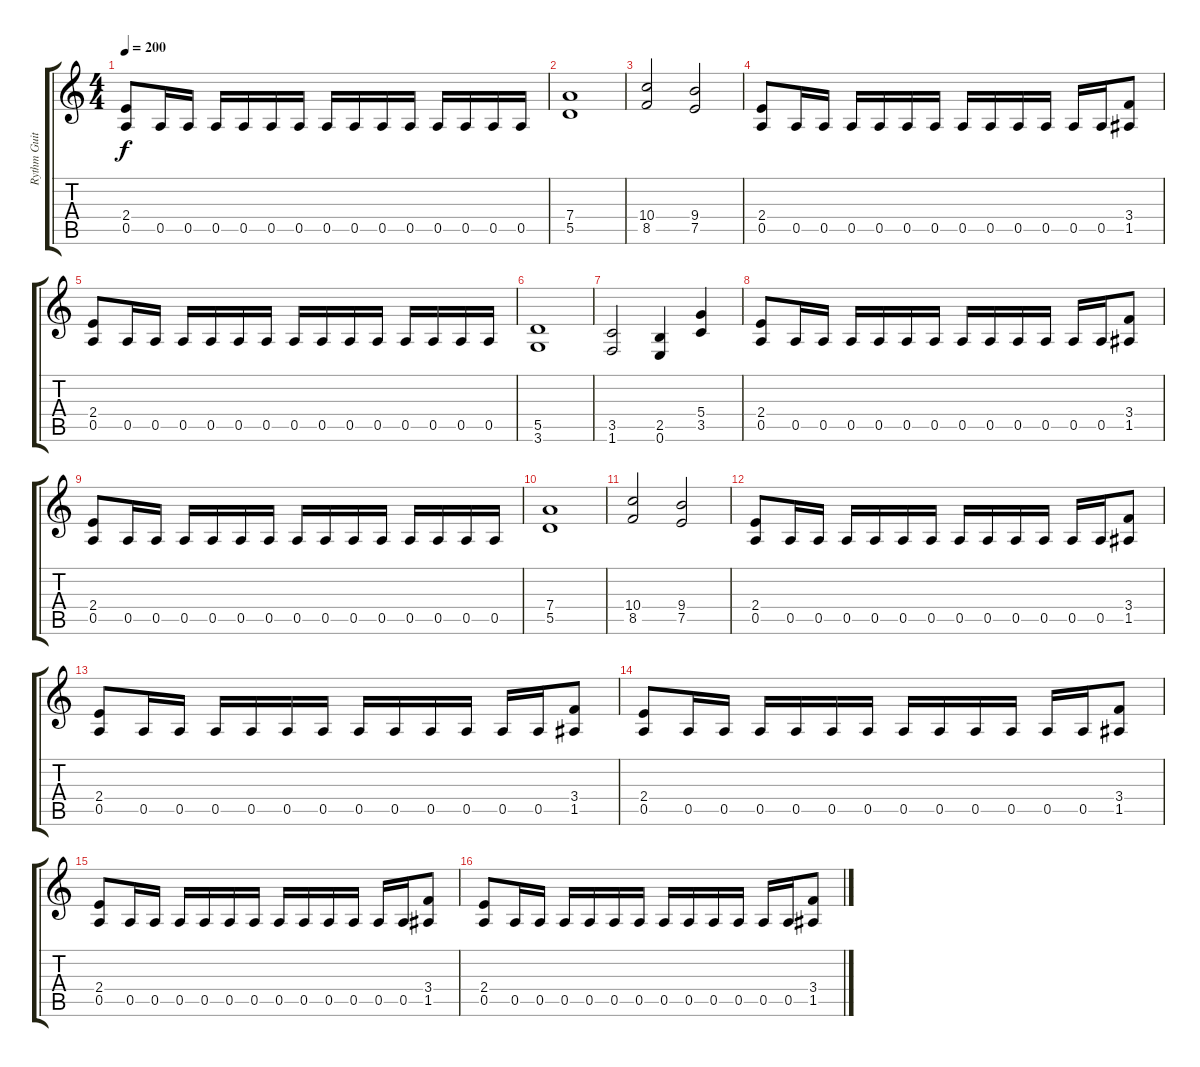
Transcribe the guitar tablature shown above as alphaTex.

\track ("Rythm Guitar" "Rythm Guit") {instrument distortionguitar}
\staff {score tabs}
\tuning (E4 B3 G3 D3 A2 E2) {hide}
\ts (4 4)
\tempo 200
\clef g2
\ks c
(2.4 0.5).8{dy f} 0.5.16 0.5.16 0.5.16 0.5.16 0.5.16 0.5.16 0.5.16 0.5.16 0.5.16 0.5.16 0.5.16 0.5.16 0.5.16 0.5.16 |
(7.4 5.5).1 |
(10.4 8.5).2 (9.4 7.5).2 |
(2.4 0.5).8 0.5.16 0.5.16 0.5.16 0.5.16 0.5.16 0.5.16 0.5.16 0.5.16 0.5.16 0.5.16 0.5.16 0.5.16 (3.4 1.5).8 |
(2.4 0.5).8 0.5.16 0.5.16 0.5.16 0.5.16 0.5.16 0.5.16 0.5.16 0.5.16 0.5.16 0.5.16 0.5.16 0.5.16 0.5.16 0.5.16 |
(5.5 3.6).1 |
(3.5 1.6).2 (2.5 0.6).4 (5.4 3.5).4 |
(2.4 0.5).8 0.5.16 0.5.16 0.5.16 0.5.16 0.5.16 0.5.16 0.5.16 0.5.16 0.5.16 0.5.16 0.5.16 0.5.16 (3.4 1.5).8 |
(2.4 0.5).8 0.5.16 0.5.16 0.5.16 0.5.16 0.5.16 0.5.16 0.5.16 0.5.16 0.5.16 0.5.16 0.5.16 0.5.16 0.5.16 0.5.16 |
(7.4 5.5).1 |
(10.4 8.5).2 (9.4 7.5).2 |
(2.4 0.5).8 0.5.16 0.5.16 0.5.16 0.5.16 0.5.16 0.5.16 0.5.16 0.5.16 0.5.16 0.5.16 0.5.16 0.5.16 (3.4 1.5).8 |
(2.4 0.5).8 0.5.16 0.5.16 0.5.16 0.5.16 0.5.16 0.5.16 0.5.16 0.5.16 0.5.16 0.5.16 0.5.16 0.5.16 (3.4 1.5).8 |
(2.4 0.5).8 0.5.16 0.5.16 0.5.16 0.5.16 0.5.16 0.5.16 0.5.16 0.5.16 0.5.16 0.5.16 0.5.16 0.5.16 (3.4 1.5).8 |
(2.4 0.5).8 0.5.16 0.5.16 0.5.16 0.5.16 0.5.16 0.5.16 0.5.16 0.5.16 0.5.16 0.5.16 0.5.16 0.5.16 (3.4 1.5).8 |
(2.4 0.5).8 0.5.16 0.5.16 0.5.16 0.5.16 0.5.16 0.5.16 0.5.16 0.5.16 0.5.16 0.5.16 0.5.16 0.5.16 (3.4 1.5).8
